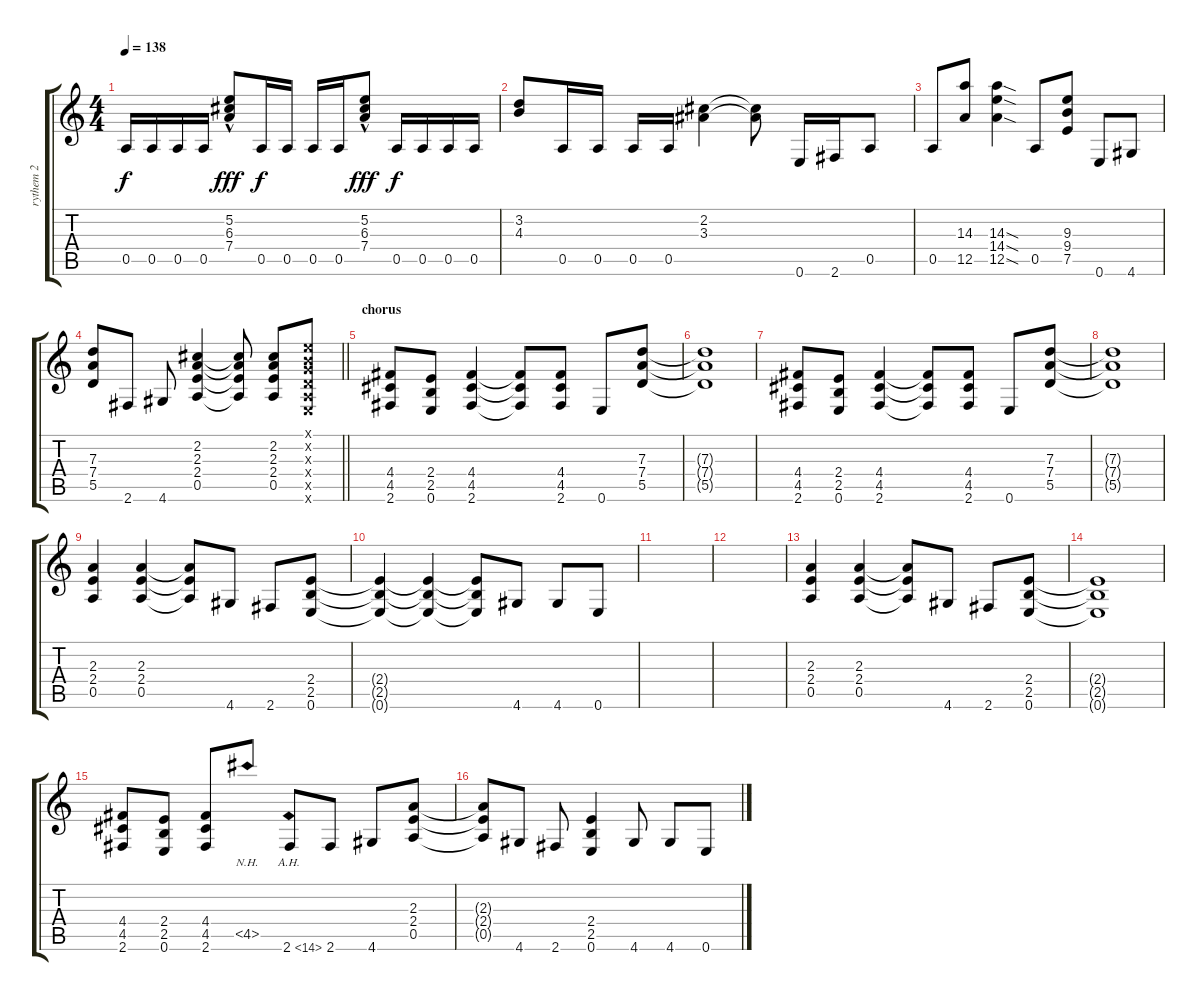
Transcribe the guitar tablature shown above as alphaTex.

\track ("rythem 2" "rythem 2") {instrument distortionguitar}
\staff {score tabs}
\tuning (E4 B3 G3 D3 A2 E2) {hide}
\ts (4 4)
\tempo 138
\clef g2
\ks c
0.5.16{dy f} 0.5.16 0.5.16 0.5.16 (5.2 6.3{hac} 7.4{hac}).8{dy fff} 0.5.16{dy f} 0.5.16 0.5.16 0.5.16 (5.2{hac} 6.3{hac} 7.4).8{dy fff} 0.5.16{dy f} 0.5.16 0.5.16 0.5.16 |
(3.2 4.3).8 0.5.16 0.5.16 0.5.16 0.5.16 (2.2 3.3).4 (2.2{t} 3.3{t}).8 0.6.16 2.6.16 0.5.8 |
0.5.8 (14.3 12.5).8 (14.3{sod} 14.4{sod} 12.5{sod}).4 0.5.8 (9.3 9.4 7.5).8 0.6.8 4.6.8 |
\barLineRight lightlight
(7.3 7.4 5.5).8 2.6.8 4.6.8 (2.2 2.3 2.4 0.5).4 (2.2{t} 2.3{t} 2.4{t} 0.5{t}).8 (2.2 2.3 2.4 0.5).8 (0.1{x} 0.2{x} 0.3{x} 0.4{x} 0.5{x} 0.6{x}).8 |
\section ("" "chorus")
(4.4 4.5 2.6).8 (2.4 2.5 0.6).8 (4.4 4.5 2.6).4 (4.4{t} 4.5{t} 2.6{t}).8 (4.4 4.5 2.6).8 0.6.8 (7.3 7.4 5.5).8 |
(7.3{t} 7.4{t} 5.5{t}).1 |
(4.4 4.5 2.6).8 (2.4 2.5 0.6).8 (4.4 4.5 2.6).4 (4.4{t} 4.5{t} 2.6{t}).8 (4.4 4.5 2.6).8 0.6.8 (7.3 7.4 5.5).8 |
(7.3{t} 7.4{t} 5.5{t}).1 |
(2.3 2.4 0.5).4 (2.3 2.4 0.5).4 (2.3{t} 2.4{t} 0.5{t}).8 4.6.8 2.6.8 (2.4 2.5 0.6).8 |
(2.4{t} 2.5{t} 0.6{t}).4 (2.4{t} 2.5{t} 0.6{t}).4 (2.4{t} 2.5{t} 0.6{t}).8 4.6.8 4.6.8 0.6.8 |
|
|
(2.3 2.4 0.5).4 (2.3 2.4 0.5).4 (2.3{t} 2.4{t} 0.5{t}).8 4.6.8 2.6.8 (2.4 2.5 0.6).8 |
(2.4{t} 2.5{t} 0.6{t}).1 |
(4.4 4.5 2.6).8 (2.4 2.5 0.6).8 (4.4 4.5 2.6).8 4.5{nh}.8 2.6{ah 12}.8 2.6.8 4.6.8 (2.3 2.4 0.5).8 |
(2.3{t} 2.4{t} 0.5{t}).8 4.6.8 2.6.8 (2.4 2.5 0.6).4 4.6.8 4.6.8 0.6.8
